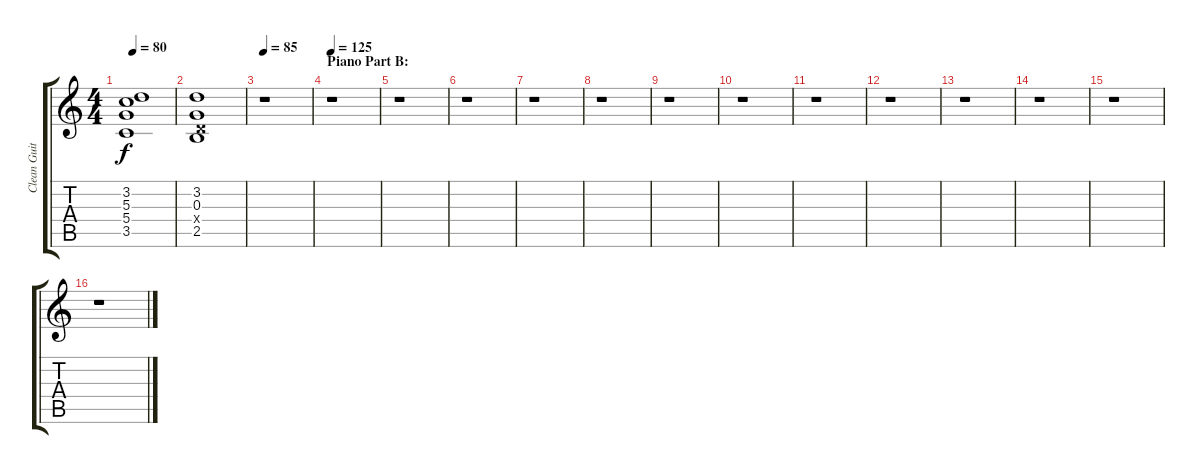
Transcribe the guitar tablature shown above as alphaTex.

\track ("Clean Guitar 1" "Clean Guit") {instrument electricguitarclean}
\staff {score tabs}
\tuning (E4 B3 G3 D3 A2 D2) {hide}
\ts (4 4)
\tempo 80
\clef g2
\ks c
(3.2 5.3 5.4 3.5).1{dy f} |
(3.2 0.3 0.4{x} 2.5).1 |
\tempo 85
r.1 |
\section ("" "Piano Part B:")
\tempo 125
r.1 |
r.1 |
r.1 |
r.1 |
r.1 |
r.1 |
r.1 |
r.1 |
r.1 |
r.1 |
r.1 |
r.1 |
r.1
